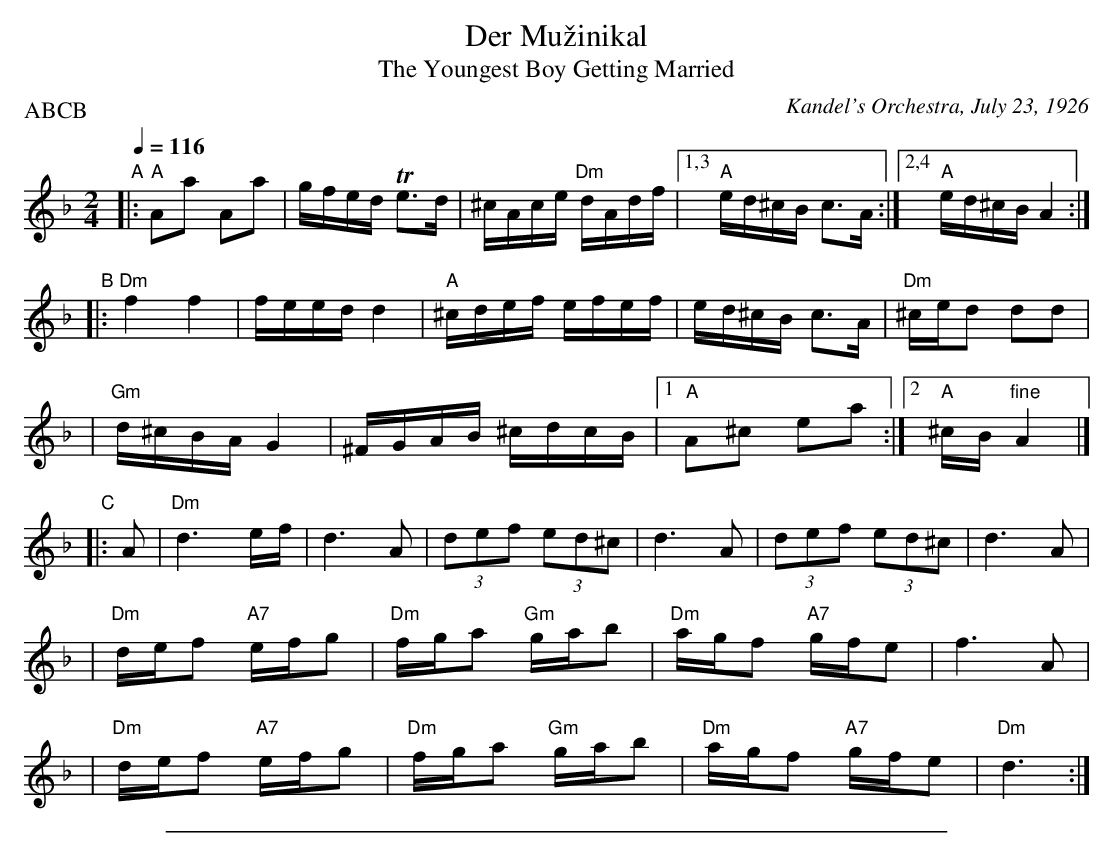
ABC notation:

X:1
T: Der Mu\vzinikal
T: The Youngest Boy Getting Married
O: Kandel's Orchestra, July 23, 1926
Q: 1/4=116
P: ABCB
M: 2/4
L: 1/16
K: Dm
"A"\
|:"A"A2ka2 A2ka2 | gfed Te3d | ^cAce "Dm"dAdf \
|1,3 "A"ed^cB c3A :|2,4 "A"ed^cB A4 :|
"B"\
|:"Dm"f4 f4 | feed d4 | "A"^cdef efef | ed^cB c3A \
| "Dm"^ced2 d2d2 |
| "Gm"d^cBA G4 | ^FGAB ^cdcB |1 "A"A2^c2 e2a2 :|2 "A"^cB"fine"A4 |]
"C"\
|: A2 \
| "Dm"d6 ef | d6 A2 | (3d2e2f2 (3e2d2^c2 | d6 A2 | (3d2e2f2 (3e2d2^c2 | d6 A2 |
| "Dm"def2 "A7"efg2 | "Dm"fga2 "Gm"gab2 | "Dm"agf2 "A7"gfe2 | f6 A2 |
| "Dm"def2 "A7"efg2 | "Dm"fga2 "Gm"gab2 | "Dm"agf2 "A7"gfe2 | "Dm"d6 :|
